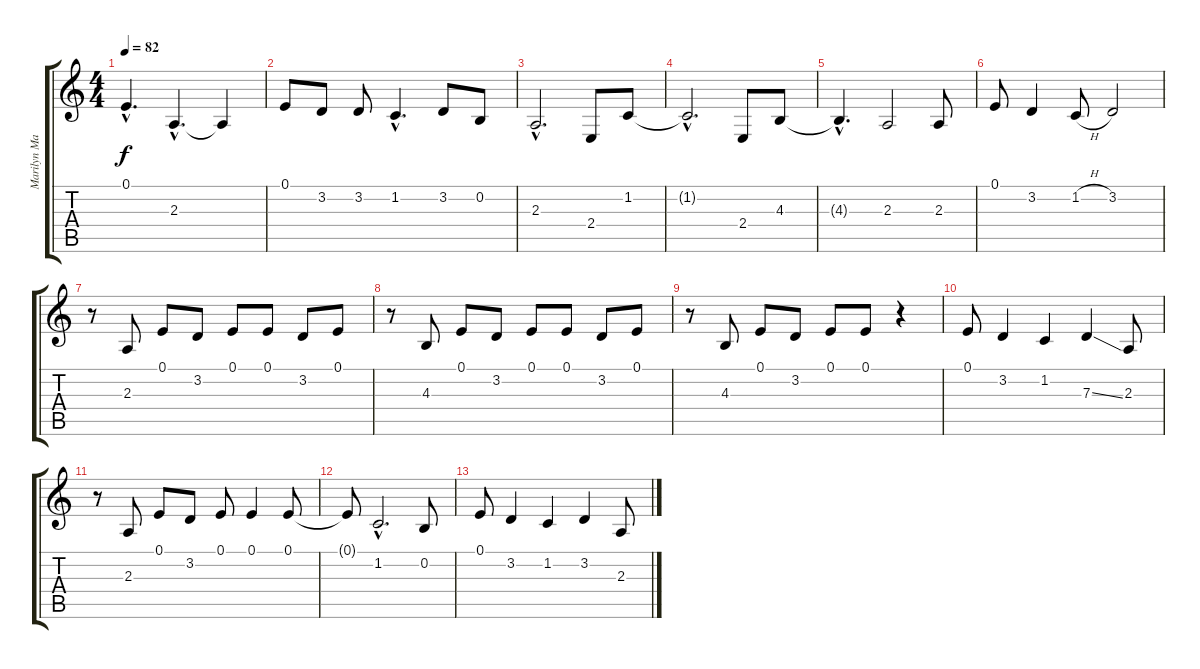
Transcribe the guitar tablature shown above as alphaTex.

\track ("Marilyn Manson" "Marilyn Ma") {instrument cello}
\staff {score tabs}
\tuning (E4 B3 G3 D3 A2 E2) {hide}
\ts (4 4)
\tempo 82
\clef g2
\ks c
0.1{hac}.4{d dy f} 2.3{hac}.4{d} 2.3{t}.4 |
0.1.8 3.2.8 3.2.8 1.2{hac}.4{d} 3.2.8 0.2.8 |
2.3{hac}.2{d} 2.4.8 1.2.8 |
1.2{hac t}.2{d} 2.4.8 4.3.8 |
4.3{hac t}.4{d} 2.3.2 2.3.8 |
0.1.8 3.2.4 1.2{h}.8 3.2.2 |
r.8 2.3.8 0.1.8 3.2.8 0.1.8 0.1.8 3.2.8 0.1.8 |
r.8 4.3.8 0.1.8 3.2.8 0.1.8 0.1.8 3.2.8 0.1.8 |
r.8 4.3.8 0.1.8 3.2.8 0.1.8 0.1.8 r.4 |
0.1.8 3.2.4 1.2.4 7.3{ss}.4 2.3.8 |
r.8 2.3.8 0.1.8 3.2.8 0.1.8 0.1.4 0.1.8 |
0.1{t}.8 1.2{hac}.2{d} 0.2.8 |
0.1.8 3.2.4 1.2.4 3.2.4 2.3.8
